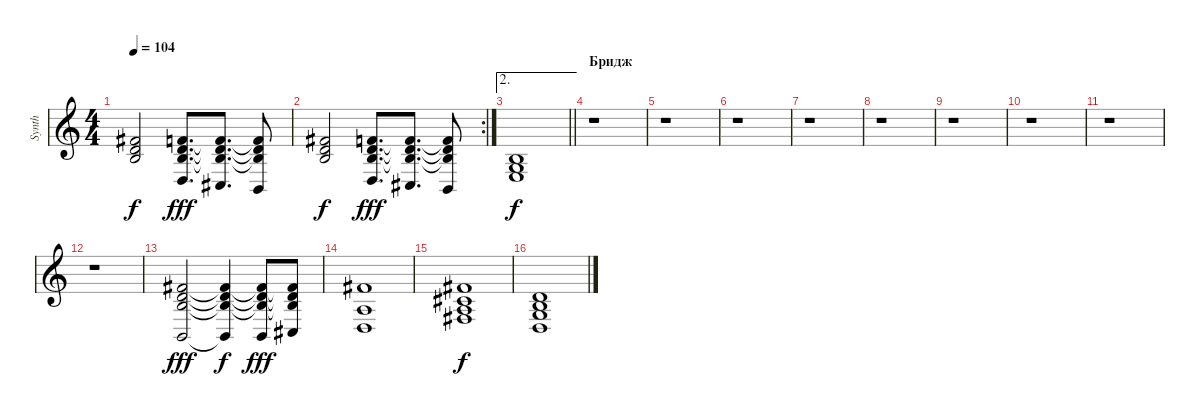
\track ("Synth" "Synth") {instrument lead6voice}
\staff {score}
\tuning (E4 B3 G3 D3 A2 E2) {hide}
\ts (4 4)
\tempo 104
\clef g2
\ks c
(2.1 3.2 4.3).2{dy f} (1.1 3.2 4.3 0.4).8{d dy fff} (1.1{t} 3.2{t} 4.3{t} 4.5).8{d} (1.1{t} 3.2{t} 4.3{t} 2.5).8 |
\rc 2
(2.1 3.2 4.3).2{dy f} (1.1 3.2 4.3 0.4).8{d dy fff} (1.1{t} 3.2{t} 4.3{t} 4.5).8{d} (1.1{t} 3.2{t} 4.3{t} 2.5).8 |
\ae 2
\barLineRight lightlight
(0.2 0.3 2.4).1{dy f} |
\section ("" "Бридж")
r.1 |
r.1 |
r.1 |
r.1 |
r.1 |
r.1 |
r.1 |
r.1 |
r.1 |
(2.1 3.2 4.3 2.5).2{dy fff} (2.1{t} 3.2{t} 4.3{t} 2.5{t}).4{dy f} (2.1{t} 3.2{t} 4.3{t} 2.5).8{dy fff} (2.1{t} 3.2{t} 4.3{t} 4.5).8 |
(2.1 2.3 0.4).1 |
(2.1 2.2 2.3 4.4).1{dy f} |
(3.2 4.3 5.4 5.5).1
